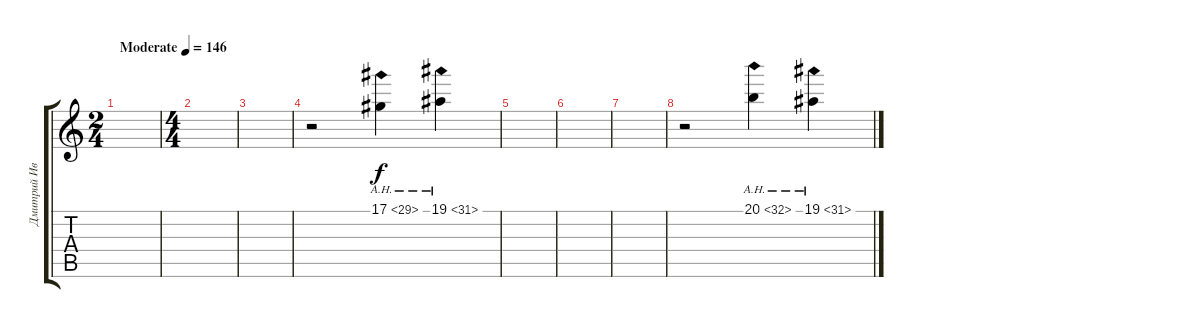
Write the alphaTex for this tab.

\track ("Дмитрий Иванов" "Дмитрий Ив") {instrument pad5bowed}
\staff {score tabs}
\tuning (Eb4 Bb3 Gb3 Db3 Ab2 Eb2) {hide}
\ts (2 4)
\tempo (146 "Moderate")
\clef g2
\ks c
|
\ts (4 4)
|
|
r.2 17.1{ah 12}.4 19.1{ah 12}.4 |
|
|
|
r.2 20.1{ah 12}.4 19.1{ah 12}.4
